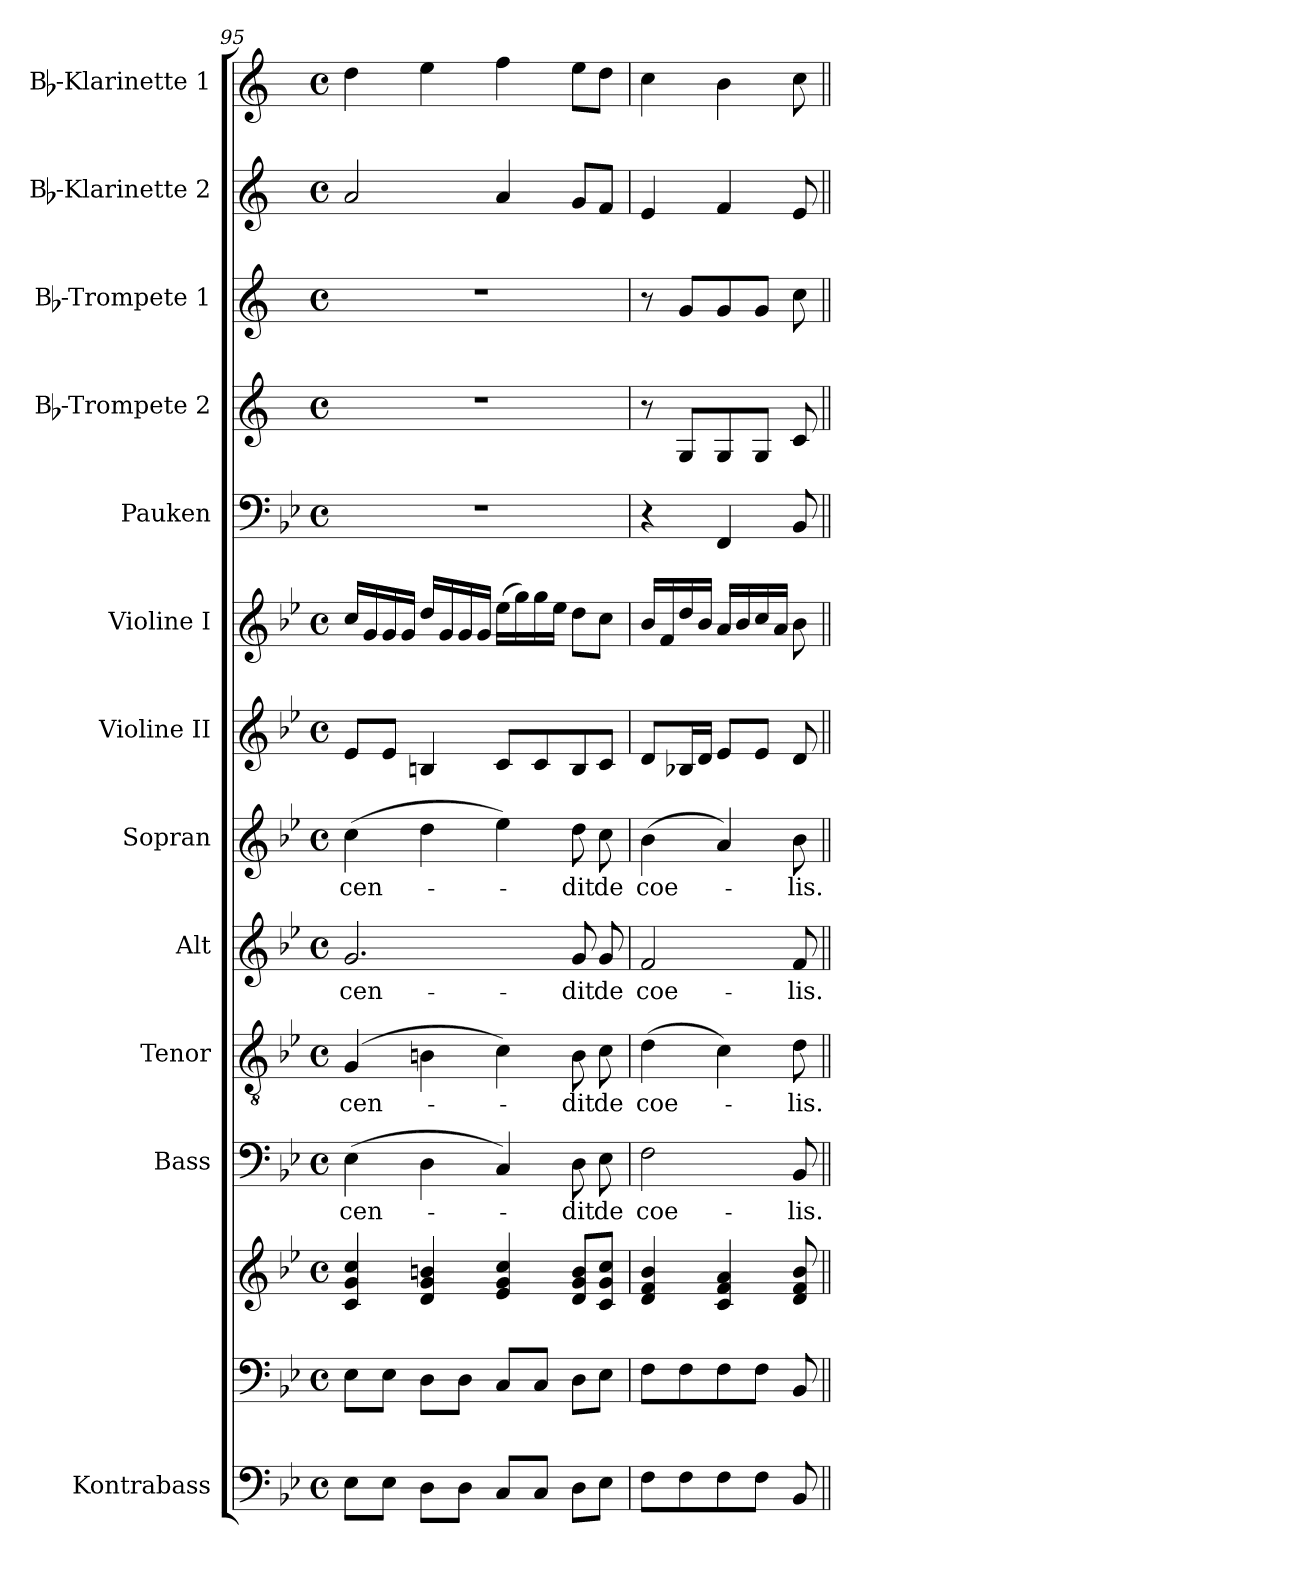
**kern	**kern	**kern	**kern	**text	**kern	**text	**kern	**text	**kern	**text	**kern	**kern	**kern	**kern	**kern	**kern	**kern
*part13	*part12	*part12	*part11	*part11	*part10	*part10	*part9	*part9	*part8	*part8	*part7	*part6	*part5	*part4	*part3	*part2	*part1
*staff14	*staff13	*staff12	*staff11	*staff11	*staff10	*staff10	*staff9	*staff9	*staff8	*staff8	*staff7	*staff6	*staff5	*staff4	*staff3	*staff2	*staff1
*I"Kontrabass	*	*	*I"Bass	*	*I"Tenor	*	*I"Alt	*	*I"Sopran	*	*I"Violine II	*I"Violine I	*I"Pauken	*I"Bb-Trompete 2	*I"Bb-Trompete 1	*I"Bb-Klarinette 2	*I"Bb-Klarinette 1
*I'Kb.	*	*	*I'B.	*	*I'T.	*	*I'A.	*	*I'S.	*	*I'Vl. II	*I'Vl. I	*I'Pk.	*I'Bb Trp. 2	*I'Bb Trp. 1	*I'Bb Kl. 2	*I'Bb Kl. 1
!!LO:PB:g=z
*clefF4	*clefF4	*clefG2	*clefF4	*	*clefGv2	*	*clefG2	*	*clefG2	*	*clefG2	*clefG2	*clefF4	*clefG2	*clefG2	*clefG2	*clefG2
*ITrd7c12	*	*	*	*	*	*	*	*	*	*	*	*	*	*ITrd1c2	*ITrd1c2	*ITrd1c2	*ITrd1c2
*k[b-e-]	*k[b-e-]	*k[b-e-]	*k[b-e-]	*	*k[b-e-]	*	*k[b-e-]	*	*k[b-e-]	*	*k[b-e-]	*k[b-e-]	*k[b-e-]	*k[b-e-]	*k[b-e-]	*k[b-e-]	*k[b-e-]
*B-:	*B-:	*B-:	*B-:	*	*B-:	*	*B-:	*	*B-:	*	*B-:	*B-:	*B-:	*B-:	*B-:	*B-:	*B-:
*M4/4	*M4/4	*M4/4	*M4/4	*	*M4/4	*	*M4/4	*	*M4/4	*	*M4/4	*M4/4	*M4/4	*M4/4	*M4/4	*M4/4	*M4/4
*met(c)	*met(c)	*met(c)	*met(c)	*	*met(c)	*	*met(c)	*	*met(c)	*	*met(c)	*met(c)	*met(c)	*met(c)	*met(c)	*met(c)	*met(c)
=95	=95	=95	=95	=95	=95	=95	=95	=95	=95	=95	=95	=95	=95	=95	=95	=95	=95
!	!	!	!	!LO:LY:b	!	!LO:LY:b	!	!LO:LY:b	!	!LO:LY:b	!	!	!	!	!	!	!
8EE-\L	8E-\L	4c/ 4g/ 4cc/	(>4E-\	-cen-	(4G/	-cen-	2.g/	-cen-	(>4cc\	-cen-	8e-/L	16cc/LL	1r	1r	1r	2g/	4cc\
.	.	.	.	.	.	.	.	.	.	.	.	16g/	.	.	.	.	.
8EE-\J	8E-\J	.	.	.	.	.	.	.	.	.	8e-/J	16g/	.	.	.	.	.
.	.	.	.	.	.	.	.	.	.	.	.	16g/JJ	.	.	.	.	.
8DD\L	8D\L	4d/ 4g/ 4bn/	4D\	.	4Bn\	.	.	.	4dd\	.	4Bn/	16dd/LL	.	.	.	.	4dd\
.	.	.	.	.	.	.	.	.	.	.	.	16g/	.	.	.	.	.
8DD\J	8D\J	.	.	.	.	.	.	.	.	.	.	16g/	.	.	.	.	.
.	.	.	.	.	.	.	.	.	.	.	.	16g/JJ	.	.	.	.	.
8CC/L	8C/L	4e-/ 4g/ 4cc/	4C/)	.	4c\)	.	.	.	4ee-\)	.	8c/L	(>16ee-\LL	.	.	.	4g/	4ee-\
.	.	.	.	.	.	.	.	.	.	.	.	16gg\)	.	.	.	.	.
8CC/J	8C/J	.	.	.	.	.	.	.	.	.	8c/	16gg\	.	.	.	.	.
.	.	.	.	.	.	.	.	.	.	.	.	16ee-\JJ	.	.	.	.	.
!	!	!	!	!LO:LY:b	!	!LO:LY:b	!	!LO:LY:b	!	!LO:LY:b	!	!	!	!	!	!	!
8DD\L	8D\L	8d/ 8g/ 8b/L	8D\	-dit	8B\	-dit	8g/	-dit	8dd\	-dit	8B/	8dd\L	.	.	.	8f/L	8dd\L
!	!	!	!	!LO:LY:b	!	!LO:LY:b	!	!LO:LY:b	!	!LO:LY:b	!	!	!	!	!	!	!
8EE-\J	8E-\J	8c/ 8g/ 8cc/J	8E-\	de	8c\	de	8g/	de	8cc\	de	8c/J	8cc\J	.	.	.	8e-/J	8cc\J
=96	=96	=96	=96	=96	=96	=96	=96	=96	=96	=96	=96	=96	=96	=96	=96	=96	=96
!	!	!	!	!LO:LY:b	!	!LO:LY:b	!	!LO:LY:b	!	!LO:LY:b	!	!	!	!	!	!	!
8FF\L	8F\L	4d/ 4f/ 4b-/	2F\	coe-	(>4d\	coe-	2f/	coe-	(>4b-\	coe-	8d/L	16b-/LL	4r	8r	8r	4d/	4b-\
.	.	.	.	.	.	.	.	.	.	.	.	16f/	.	.	.	.	.
8FF\	8F\	.	.	.	.	.	.	.	.	.	16B-X/L	16dd/	.	8F/L	8f/L	.	.
.	.	.	.	.	.	.	.	.	.	.	16d/JJ	16b-/JJ	.	.	.	.	.
8FF\	8F\	4c/ 4f/ 4a/	.	.	4c\)	.	.	.	4a/)	.	8e-/L	16a/LL	4FF/	8F/	8f/	4e-/	4a\
.	.	.	.	.	.	.	.	.	.	.	.	16b-/	.	.	.	.	.
8FF\J	8F\J	.	.	.	.	.	.	.	.	.	8e-/J	16cc/	.	8F/J	8f/J	.	.
.	.	.	.	.	.	.	.	.	.	.	.	16a/JJ	.	.	.	.	.
!	!	!	!	!LO:LY:b	!	!LO:LY:b	!	!LO:LY:b	!	!LO:LY:b	!	!	!	!	!	!	!
8BBB-/	8BB-/	8d/ 8f/ 8b-/	8BB-/	-lis.	8d\	-lis.	8f/	-lis.	8b-\	-lis.	8d/	8b-\	8BB-/	8B-/	8b-\	8d/	8b-\
=||	=||	=||	=||	=||	=||	=||	=||	=||	=||	=||	=||	=||	=||	=||	=||	=||	=||
*-	*-	*-	*-	*-	*-	*-	*-	*-	*-	*-	*-	*-	*-	*-	*-	*-	*-
